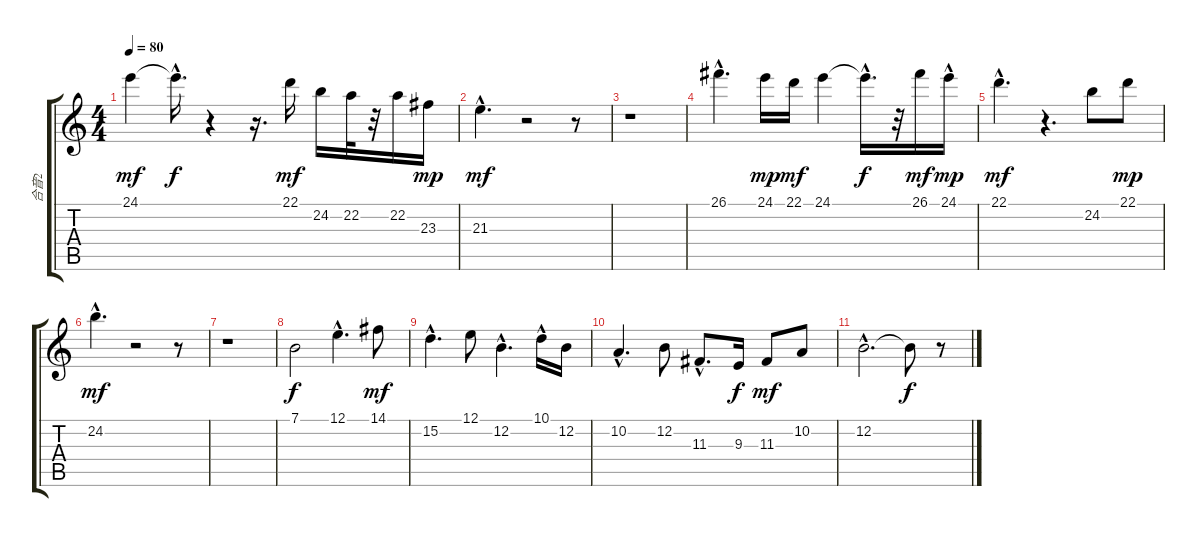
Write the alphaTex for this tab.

\track ("合音2" "合音2") {instrument flute}
\staff {score tabs}
\tuning (E4 B3 G3 D3 A2 E2) {hide}
\ts (4 4)
\tempo 80
\clef g2
\ks c
24.1.4{dy mf} 24.1{hac t}.16{d dy f} r.4 r.16{d} 22.1.16{dy mf} 24.2.16 22.2.32 r.32 22.2.16 23.3.16{dy mp} |
21.3{hac}.4{d dy mf} r.2 r.8 |
r.1 |
26.1{hac}.4{d} 24.1.16{dy mp} 22.1.16{dy mf} 24.1.4 24.1{hac t}.16{d dy f} r.32 26.1.16{dy mf} 24.1{hac}.16{dy mp} |
22.1{hac}.4{d dy mf} r.4{d} 24.2.8 22.1.8{dy mp} |
24.2{hac}.4{d dy mf} r.2 r.8 |
r.1 |
7.1.2{dy f} 12.1{hac}.4{d} 14.1.8{dy mf} |
15.2{hac}.4{d} 12.1.8 12.2{hac}.4{d} 10.1{hac}.16 12.2.16 |
10.2{hac}.4{d} 12.2.8 11.3{hac}.8{d} 9.3.16{dy f} 11.3.8{dy mf} 10.2.8 |
12.2{hac}.2{d} 12.2{t}.8{dy f} r.8
